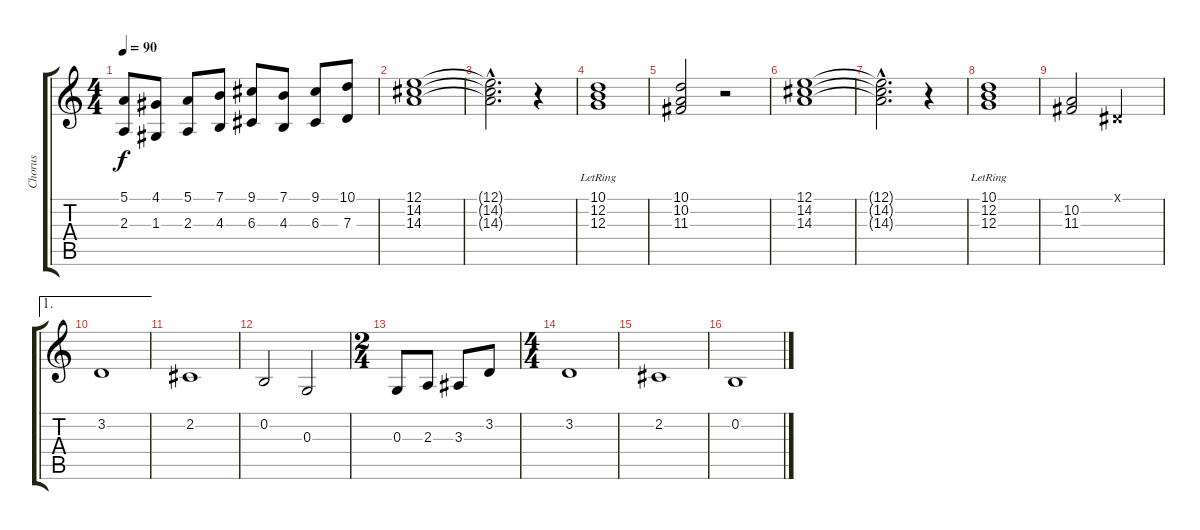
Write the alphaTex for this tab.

\track ("Chorus" "Chorus") {instrument choiraahs}
\staff {score tabs}
\tuning (E4 B3 G3 D3 A2 E2) {hide}
\ts (4 4)
\tempo 90
\clef g2
\ks c
(5.1 2.3).8{dy f} (4.1 1.3).8 (5.1 2.3).8 (7.1 4.3).8 (9.1 6.3).8 (7.1 4.3).8 (9.1 6.3).8 (10.1 7.3).8 |
(12.1 14.2 14.3).1 |
(12.1{hac t} 14.2{hac t} 14.3{hac t}).2{d} r.4 |
(10.1{lr} 12.2 12.3).1 |
(10.1 10.2 11.3).2 r.2 |
(12.1 14.2 14.3).1 |
(12.1{hac t} 14.2{hac t} 14.3{hac t}).2{d} r.4 |
(10.1{lr} 12.2 12.3).1 |
(10.2 11.3).2 -1.1{x}.2 |
\ae 1
3.2.1 |
2.2.1 |
0.2.2 0.3.2 |
\ts (2 4)
0.3.8 2.3.8 3.3.8 3.2.8 |
\ts (4 4)
3.2.1 |
2.2.1 |
0.2.1
